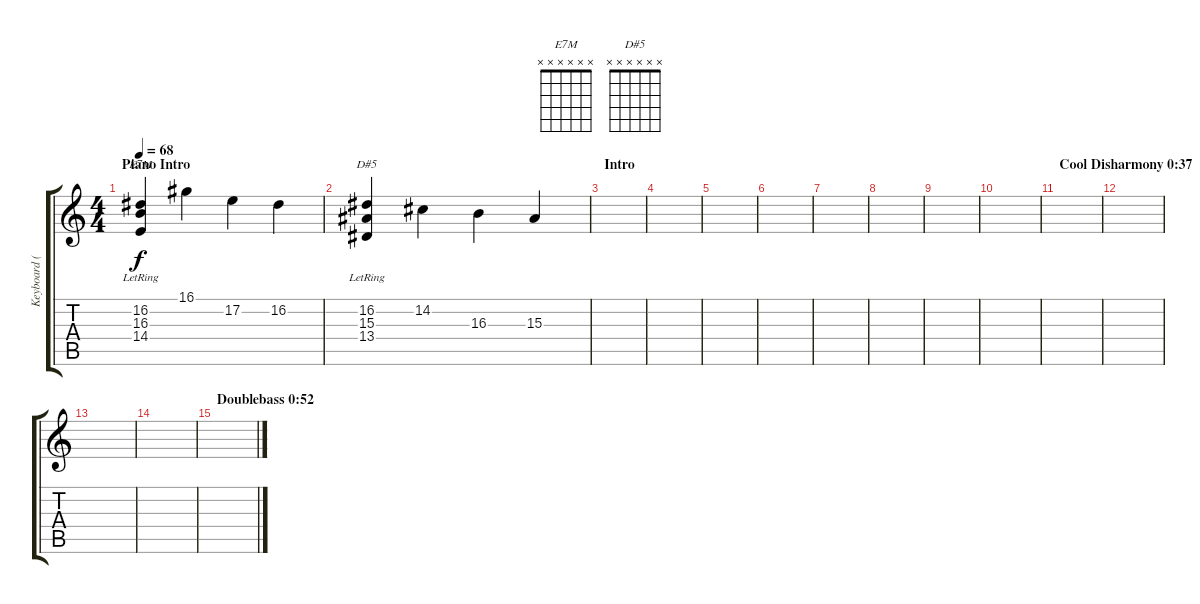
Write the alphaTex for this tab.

\track ("Keyboard (E-Tuning)" "Keyboard (") {instrument acousticgrandpiano}
\staff {score tabs}
\tuning (E4 B3 G3 D3 A2 E2) {hide}
\chord ("E7M" x x x x x x)
\chord ("D#5" x x x x x x)
\ts (4 4)
\section ("" "Piano Intro")
\tempo 68
\clef g2
\ks c
(16.2{lr} 16.3{lr} 14.4{lr}).4{ch "E7M" dy f instrument acousticgrandpiano} 16.1.4 17.2.4 16.2.4 |
(16.2 15.3{lr} 13.4{lr}).4{ch "D#5"} 14.2.4 16.3.4 15.3.4 |
\section ("" "Intro")
|
|
|
|
|
|
|
|
\section ("" "Cool Disharmony 0:37")
|
|
|
|
\section ("" "Doublebass 0:52")
